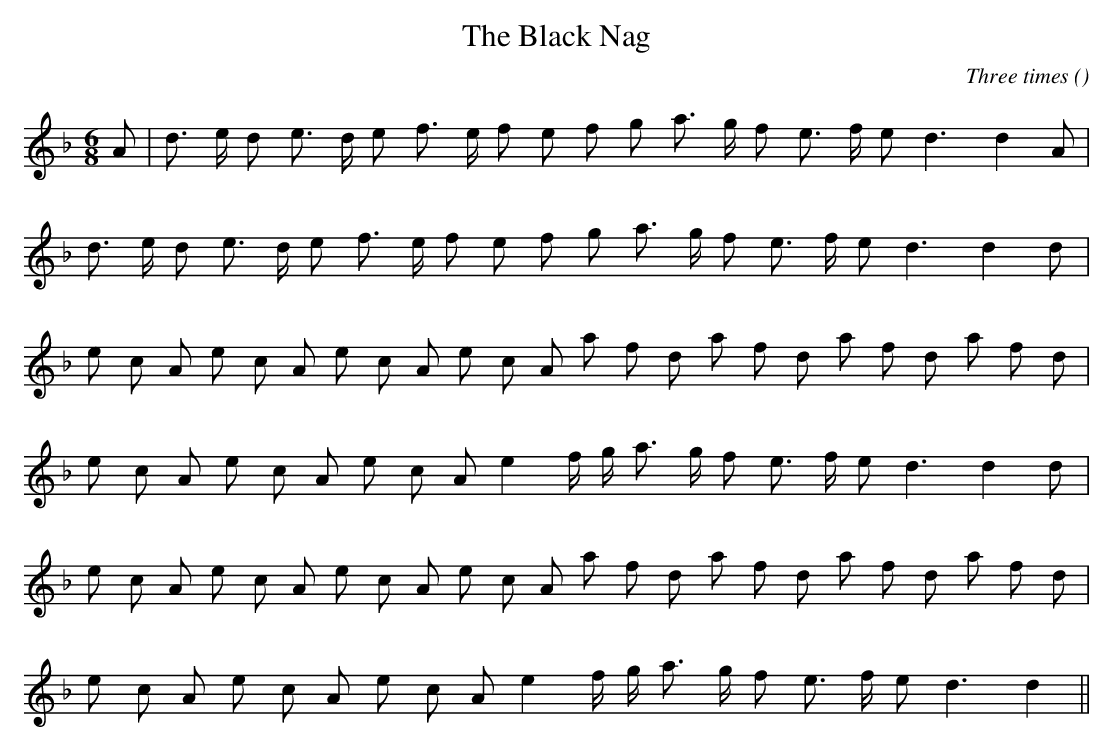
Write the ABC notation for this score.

X:1
T: The Black Nag
C:Three times
O:
M:6/8
K:Dm
K:Dm
M:6/8
L:1/16
A2 |d3 e d2 e3 d e2 f3 e f2 e2 f2 g2 a3 g f2 e3 f e2 d6d4 A2 |
d3 e d2 e3 d e2 f3 e f2 e2 f2 g2 a3 g f2 e3 f e2 d6d4 d2 |
e2 c2 A2 e2 c2 A2 e2 c2 A2 e2 c2 A2 a2 f2 d2 a2 f2 d2 a2 f2 d2 a2 f2 d2 |
e2 c2 A2 e2 c2 A2 e2 c2 A2 e4 f g a3 g f2 e3 f e2 d6d4 d2 |
e2 c2 A2 e2 c2 A2 e2 c2 A2 e2 c2 A2 a2 f2 d2 a2 f2 d2 a2 f2 d2 a2 f2 d2 |
e2 c2 A2 e2 c2 A2 e2 c2 A2 e4 f g a3 g f2 e3 f e2 d6d4 ||
